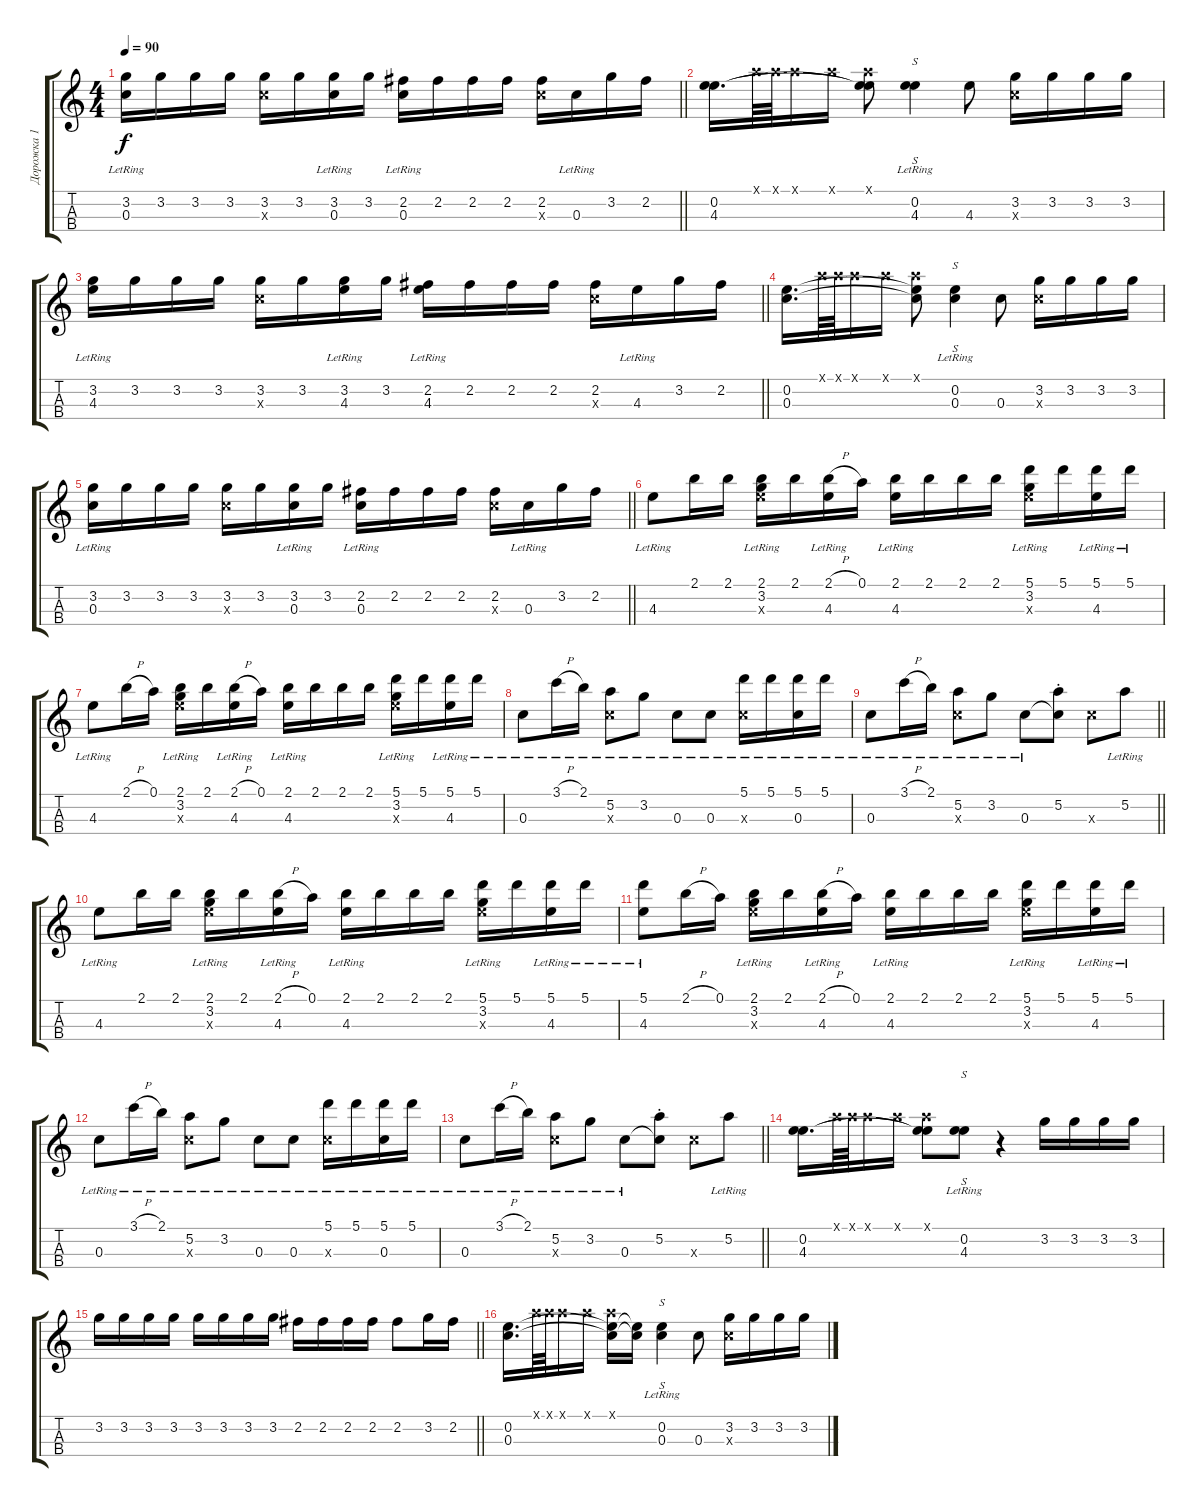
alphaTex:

\track ("Дорожка 1" "Дорожка 1") {instrument acousticguitarnylon}
\staff {score tabs}
\tuning (A4 E4 C4 G4) {hide}
\ts (4 4)
\tempo 90
\clef g2
\barLineRight lightlight
\ks c
(3.2 0.3{lr}).16{dy f} 3.2.16 3.2.16 3.2.16 (3.2 0.3{x}).16 3.2.16 (3.2 0.3{lr}).16 3.2.16 (2.2 0.3{lr}).16 2.2.16 2.2.16 2.2.16 (2.2 0.3{x}).16 0.3{lr}.16 3.2.16 2.2.16 |
(0.2 4.3).16{d} 0.1{x}.64 0.1{x}.64 0.1{x}.16 0.1{x}.16 (0.1{x} 0.2{t} 4.3{t}).8 (0.2{lr} 4.3).4{s} 4.3.8 (3.2 0.3{x}).16 3.2.16 3.2.16 3.2.16 |
\barLineRight lightlight
(3.2 4.3{lr}).16 3.2.16 3.2.16 3.2.16 (3.2 0.3{x}).16 3.2.16 (3.2 4.3{lr}).16 3.2.16 (2.2 4.3{lr}).16 2.2.16 2.2.16 2.2.16 (2.2 0.3{x}).16 4.3{lr}.16 3.2.16 2.2.16 |
(0.2 0.3).16{d} 0.1{x}.64 0.1{x}.64 0.1{x}.16 0.1{x}.16 (0.1{x} 0.2{t} 0.3{t}).8 (0.2{lr} 0.3).4{s} 0.3.8 (3.2 0.3{x}).16 3.2.16 3.2.16 3.2.16 |
\barLineRight lightlight
(3.2 0.3{lr}).16 3.2.16 3.2.16 3.2.16 (3.2 0.3{x}).16 3.2.16 (3.2 0.3{lr}).16 3.2.16 (2.2 0.3{lr}).16 2.2.16 2.2.16 2.2.16 (2.2 0.3{x}).16 0.3{lr}.16 3.2.16 2.2.16 |
4.3{lr}.8 2.1.16 2.1.16 (2.1 3.2{lr} 4.3{x}).16 2.1.16 (2.1{h} 4.3{lr}).16 0.1.16 (2.1 4.3{lr}).16 2.1.16 2.1.16 2.1.16 (5.1 3.2{lr} 4.3{x}).16 5.1.16 (5.1 4.3{lr}).16 5.1{lr}.16 |
4.3{lr}.8 2.1{h}.16 0.1.16 (2.1 3.2{lr} 4.3{x}).16 2.1.16 (2.1{h} 4.3{lr}).16 0.1.16 (2.1 4.3{lr}).16 2.1.16 2.1.16 2.1.16 (5.1 3.2{lr} 4.3{x}).16 5.1.16 (5.1 4.3{lr}).16 5.1{lr}.16 |
0.3{lr}.8 3.1{h lr}.16 2.1{lr}.16 (5.2{lr} 0.3{x}).8 3.2{lr}.8 0.3{lr}.8 0.3{lr}.8 (5.1{lr} 0.3{x}).16 5.1{lr}.16 (5.1{lr} 0.3{lr}).16 5.1{lr}.16 |
\barLineRight lightlight
0.3{lr}.8 3.1{h lr}.16 2.1{lr}.16 (5.2{lr} 0.3{x}).8 3.2{lr}.8 0.3{lr}.8 (5.2{st} 0.3{t}).8 0.3{x}.8 5.2{lr}.8 |
4.3{lr}.8 2.1.16 2.1.16 (2.1 3.2{lr} 4.3{x}).16 2.1.16 (2.1{h} 4.3{lr}).16 0.1.16 (2.1 4.3{lr}).16 2.1.16 2.1.16 2.1.16 (5.1 3.2{lr} 4.3{x}).16 5.1.16 (5.1 4.3{lr}).16 5.1{lr}.16 |
(5.1 4.3{lr}).8 2.1{h}.16 0.1.16 (2.1 3.2{lr} 4.3{x}).16 2.1.16 (2.1{h} 4.3{lr}).16 0.1.16 (2.1 4.3{lr}).16 2.1.16 2.1.16 2.1.16 (5.1 3.2{lr} 4.3{x}).16 5.1.16 (5.1 4.3{lr}).16 5.1{lr}.16 |
0.3{lr}.8 3.1{h lr}.16 2.1{lr}.16 (5.2{lr} 0.3{x}).8 3.2{lr}.8 0.3{lr}.8 0.3{lr}.8 (5.1{lr} 0.3{x}).16 5.1{lr}.16 (5.1{lr} 0.3{lr}).16 5.1{lr}.16 |
\barLineRight lightlight
0.3{lr}.8 3.1{h lr}.16 2.1{lr}.16 (5.2{lr} 0.3{x}).8 3.2{lr}.8 0.3{lr}.8 (5.2{st} 0.3{t}).8 0.3{x}.8 5.2{lr}.8 |
(0.2 4.3).16{d} 0.1{x}.64 0.1{x}.64 0.1{x}.16 0.1{x}.16 (0.1{x} 0.2{t} 4.3{t}).8 (0.2{lr} 4.3).8{s} r.4 3.2.16 3.2.16 3.2.16 3.2.16 |
\barLineRight lightlight
3.2.16 3.2.16 3.2.16 3.2.16 3.2.16 3.2.16 3.2.16 3.2.16 2.2.16 2.2.16 2.2.16 2.2.16 2.2.8 3.2.16 2.2.16 |
(0.2 0.3).16{d} 0.1{x}.64 0.1{x}.64 0.1{x}.16 0.1{x}.16 (0.1{x} 0.2{t} 0.3{t}).16 (0.2{t} 0.3{t}).16 (0.2{lr} 0.3).4{s} 0.3.8 (3.2 0.3{x}).16 3.2.16 3.2.16 3.2.16
